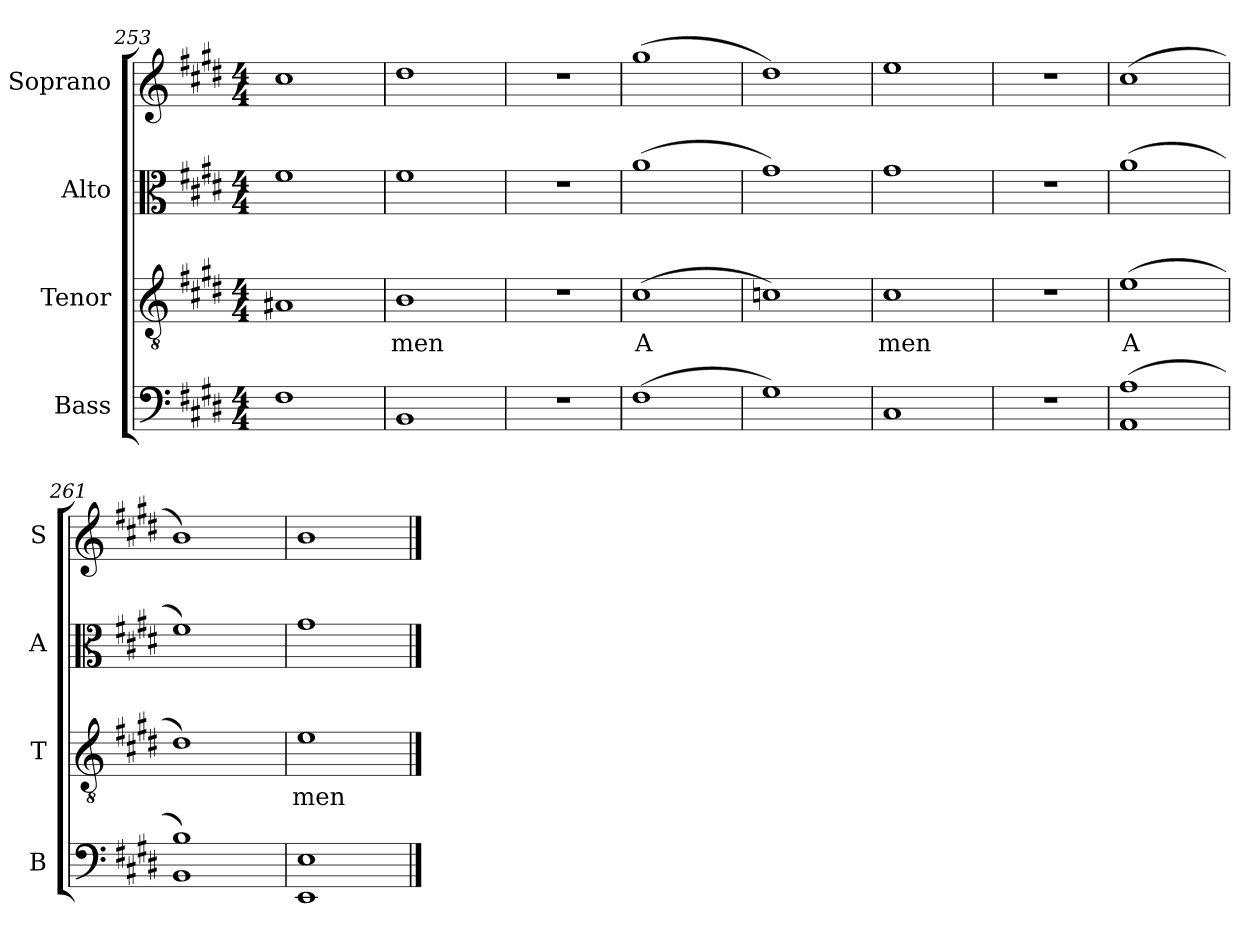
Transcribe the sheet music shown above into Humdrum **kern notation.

**kern	**kern	**text	**kern	**kern
*part4	*part3	*part3	*part2	*part1
*staff4	*staff3	*staff3	*staff2	*staff1
*I"Bass	*I"Tenor	*	*I"Alto	*I"Soprano
*I'B	*I'T	*	*I'A	*I'S
*clefF4	*clefGv2	*	*clefC3	*clefG2
*k[f#c#g#d#]	*k[f#c#g#d#]	*	*k[f#c#g#d#]	*k[f#c#g#d#]
*E:	*E:	*	*E:	*E:
*M4/4	*M4/4	*	*M4/4	*M4/4
=253	=253	=253	=253	=253
1F#	1A#X	.	1f#	1cc#
=254	=254	=254	=254	=254
1BB	1B	men	1f#	1dd#
=255	=255	=255	=255	=255
1r	1r	.	1r	1r
!!LO:PB:g=z
=256	=256	=256	=256	=256
(1F#	(1c#	A	(1a	(1gg#
=257	=257	=257	=257	=257
1G#)	1cn)	.	1g#)	1dd#)
=258	=258	=258	=258	=258
1C#	1c#	men	1g#	1ee
=259	=259	=259	=259	=259
1r	1r	.	1r	1r
=260	=260	=260	=260	=260
(1AA 1A	(1e	A	(1a	(1cc#
=261	=261	=261	=261	=261
1BB 1B)	1d#)	.	1f#)	1b)
=262	=262	=262	=262	=262
1EE 1E	1e	men	1g#	1b
==	==	==	==	==
*-	*-	*-	*-	*-
